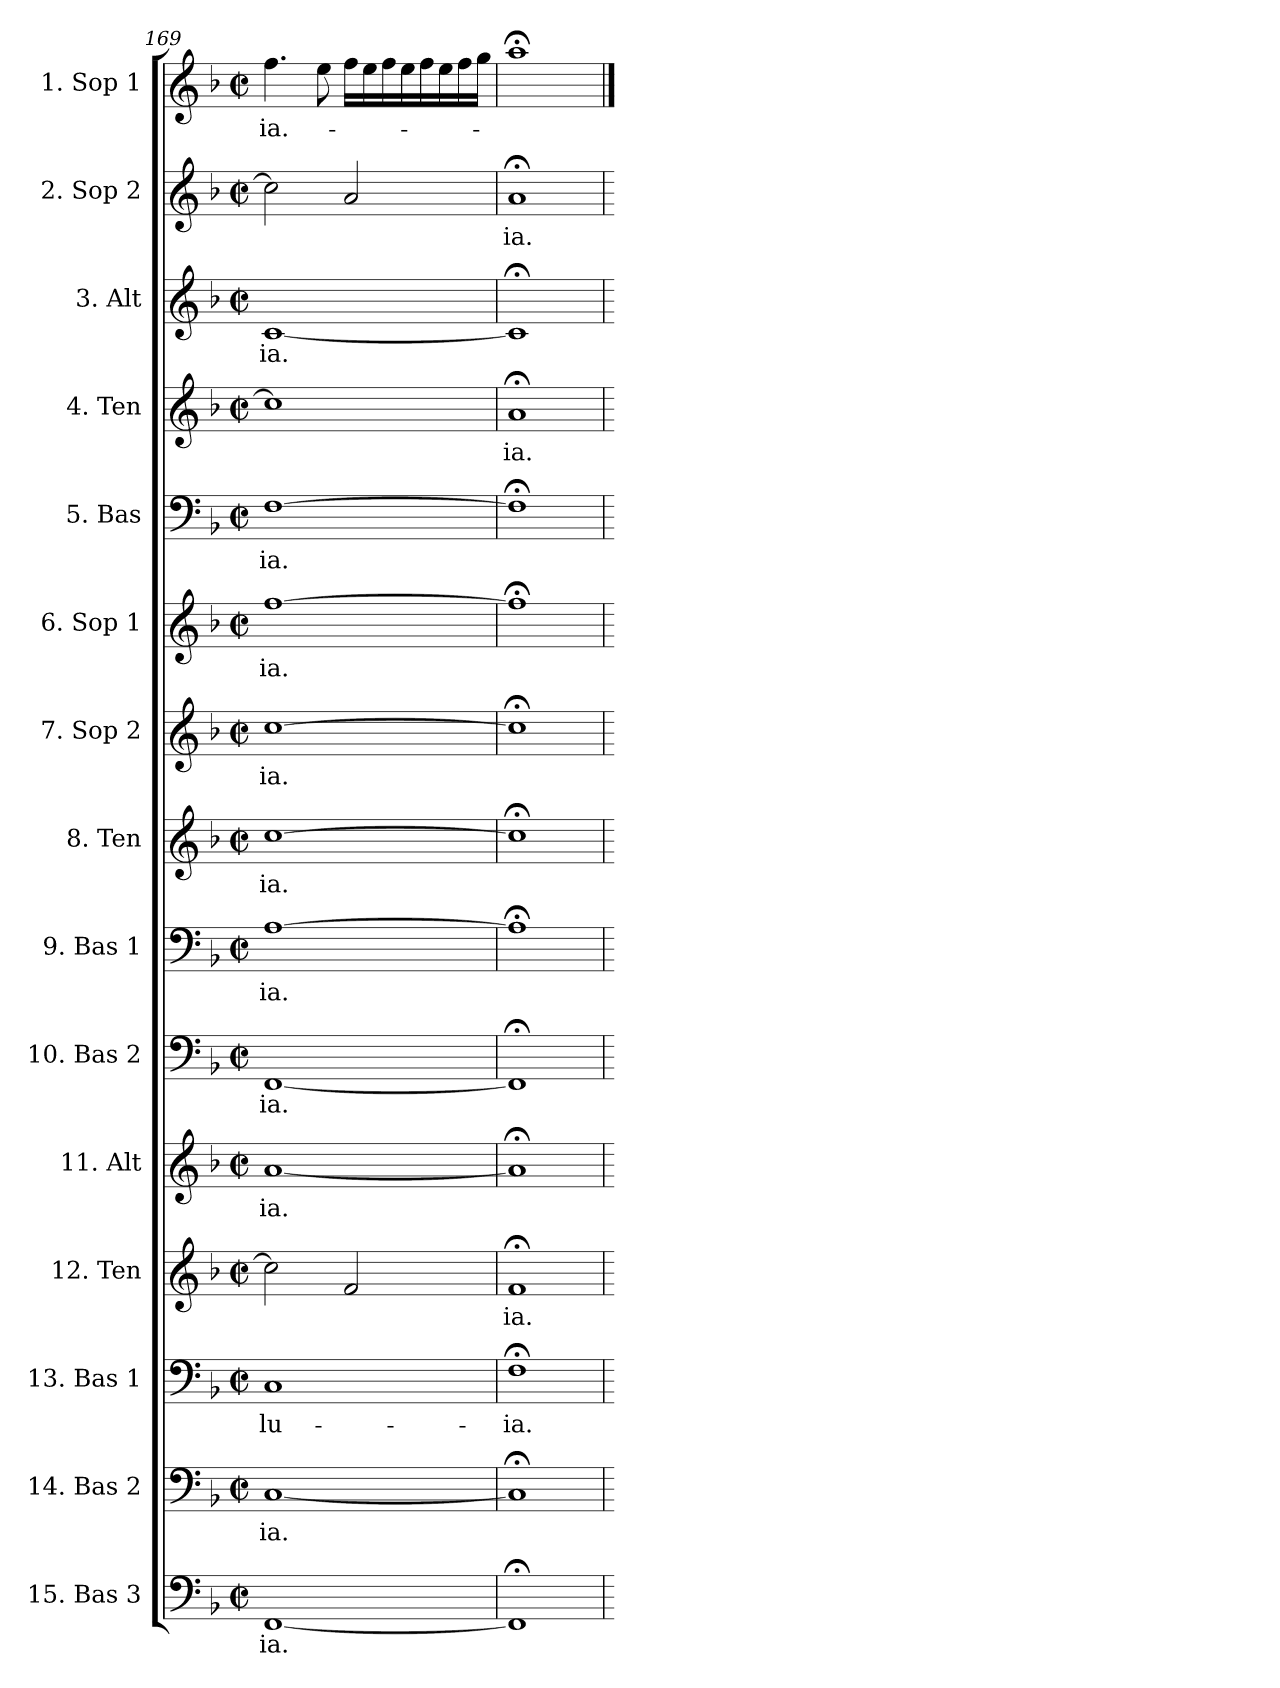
**kern	**text	**kern	**text	**kern	**text	**kern	**text	**kern	**text	**kern	**text	**kern	**text	**kern	**text	**kern	**text	**kern	**text	**kern	**text	**kern	**text	**kern	**text	**kern	**text	**kern	**text
*part15	*part15	*part14	*part14	*part13	*part13	*part12	*part12	*part11	*part11	*part10	*part10	*part9	*part9	*part8	*part8	*part7	*part7	*part6	*part6	*part5	*part5	*part4	*part4	*part3	*part3	*part2	*part2	*part1	*part1
*staff15	*staff15	*staff14	*staff14	*staff13	*staff13	*staff12	*staff12	*staff11	*staff11	*staff10	*staff10	*staff9	*staff9	*staff8	*staff8	*staff7	*staff7	*staff6	*staff6	*staff5	*staff5	*staff4	*staff4	*staff3	*staff3	*staff2	*staff2	*staff1	*staff1
*I"15. Bas 3	*	*I"14. Bas 2	*	*I"13. Bas 1	*	*I"12. Ten	*	*I"11. Alt	*	*I"10. Bas 2	*	*I"9. Bas 1	*	*I"8. Ten	*	*I"7. Sop 2	*	*I"6. Sop 1	*	*I"5. Bas	*	*I"4. Ten	*	*I"3. Alt	*	*I"2. Sop 2	*	*I"1. Sop 1	*
*clefF4	*	*clefF4	*	*clefF4	*	*clefG2	*	*clefG2	*	*clefF4	*	*clefF4	*	*clefG2	*	*clefG2	*	*clefG2	*	*clefF4	*	*clefG2	*	*clefG2	*	*clefG2	*	*clefG2	*
*k[b-]	*	*k[b-]	*	*k[b-]	*	*k[b-]	*	*k[b-]	*	*k[b-]	*	*k[b-]	*	*k[b-]	*	*k[b-]	*	*k[b-]	*	*k[b-]	*	*k[b-]	*	*k[b-]	*	*k[b-]	*	*k[b-]	*
*F:	*	*F:	*	*F:	*	*F:	*	*F:	*	*F:	*	*F:	*	*F:	*	*F:	*	*F:	*	*F:	*	*F:	*	*F:	*	*F:	*	*F:	*
*M2/2	*	*M2/2	*	*M2/2	*	*M2/2	*	*M2/2	*	*M2/2	*	*M2/2	*	*M2/2	*	*M2/2	*	*M2/2	*	*M2/2	*	*M2/2	*	*M2/2	*	*M2/2	*	*M2/2	*
*met(c|)	*	*met(c|)	*	*met(c|)	*	*met(c|)	*	*met(c|)	*	*met(c|)	*	*met(c|)	*	*met(c|)	*	*met(c|)	*	*met(c|)	*	*met(c|)	*	*met(c|)	*	*met(c|)	*	*met(c|)	*	*met(c|)	*
=169	=169	=169	=169	=169	=169	=169	=169	=169	=169	=169	=169	=169	=169	=169	=169	=169	=169	=169	=169	=169	=169	=169	=169	=169	=169	=169	=169	=169	=169
!	!LO:LY:b:cj	!	!LO:LY:b:cj	!	!LO:LY:b:cj	!	!	!	!LO:LY:b:cj	!	!LO:LY:b:cj	!	!LO:LY:b:cj	!	!LO:LY:b:cj	!	!LO:LY:b:cj	!	!LO:LY:b:cj	!	!LO:LY:b:cj	!	!	!	!LO:LY:b:cj	!	!	!	!LO:LY:b:cj
[<1FF	-ia.	[<1C	-ia.	1C	-lu-	2cc\]	.	[<1a	ia.	[<1FF	ia.	[>1A	-ia.	[>1cc	-ia.	[>1cc	ia.	[>1ff	-ia.	[>1F	ia.	1cc]	.	[<1c	ia.	2cc\]	.	4.ff\	ia.-
.	.	.	.	.	.	.	.	.	.	.	.	.	.	.	.	.	.	.	.	.	.	.	.	.	.	.	.	8ee\	.
.	.	.	.	.	.	2f/	.	.	.	.	.	.	.	.	.	.	.	.	.	.	.	.	.	.	.	2a/	.	16ff\L	.
.	.	.	.	.	.	.	.	.	.	.	.	.	.	.	.	.	.	.	.	.	.	.	.	.	.	.	.	16ee\	.
.	.	.	.	.	.	.	.	.	.	.	.	.	.	.	.	.	.	.	.	.	.	.	.	.	.	.	.	16ff\	.
.	.	.	.	.	.	.	.	.	.	.	.	.	.	.	.	.	.	.	.	.	.	.	.	.	.	.	.	16ee\	.
.	.	.	.	.	.	.	.	.	.	.	.	.	.	.	.	.	.	.	.	.	.	.	.	.	.	.	.	16ff\	.
.	.	.	.	.	.	.	.	.	.	.	.	.	.	.	.	.	.	.	.	.	.	.	.	.	.	.	.	16ee\	.
.	.	.	.	.	.	.	.	.	.	.	.	.	.	.	.	.	.	.	.	.	.	.	.	.	.	.	.	16ff\	.
.	.	.	.	.	.	.	.	.	.	.	.	.	.	.	.	.	.	.	.	.	.	.	.	.	.	.	.	16gg\J	.
=170	=170	=170	=170	=170	=170	=170	=170	=170	=170	=170	=170	=170	=170	=170	=170	=170	=170	=170	=170	=170	=170	=170	=170	=170	=170	=170	=170	=170	=170
!	!	!	!	!	!LO:LY:b:cj	!	!LO:LY:b:cj	!	!	!	!	!	!	!	!	!	!	!	!	!	!	!	!LO:LY:b:cj	!	!	!	!LO:LY:b:cj	!	!
1FF;<]	.	1C;<]	.	1F;<	-ia.	1f;<	-ia.	1a;<]	.	1FF;<]	.	1A;<]	.	1cc;<]	.	1cc;<]	.	1ff;<]	.	1F;<]	.	1a;<	-ia.	1c;<]	.	1a;<	-ia.	1aa;<	.
=	==	=	==	=	==	=	==	=	==	=	==	=	==	=	==	=	==	=	==	=	==	=	==	=	==	=	==	==	==
*-	*-	*-	*-	*-	*-	*-	*-	*-	*-	*-	*-	*-	*-	*-	*-	*-	*-	*-	*-	*-	*-	*-	*-	*-	*-	*-	*-	*-	*-
